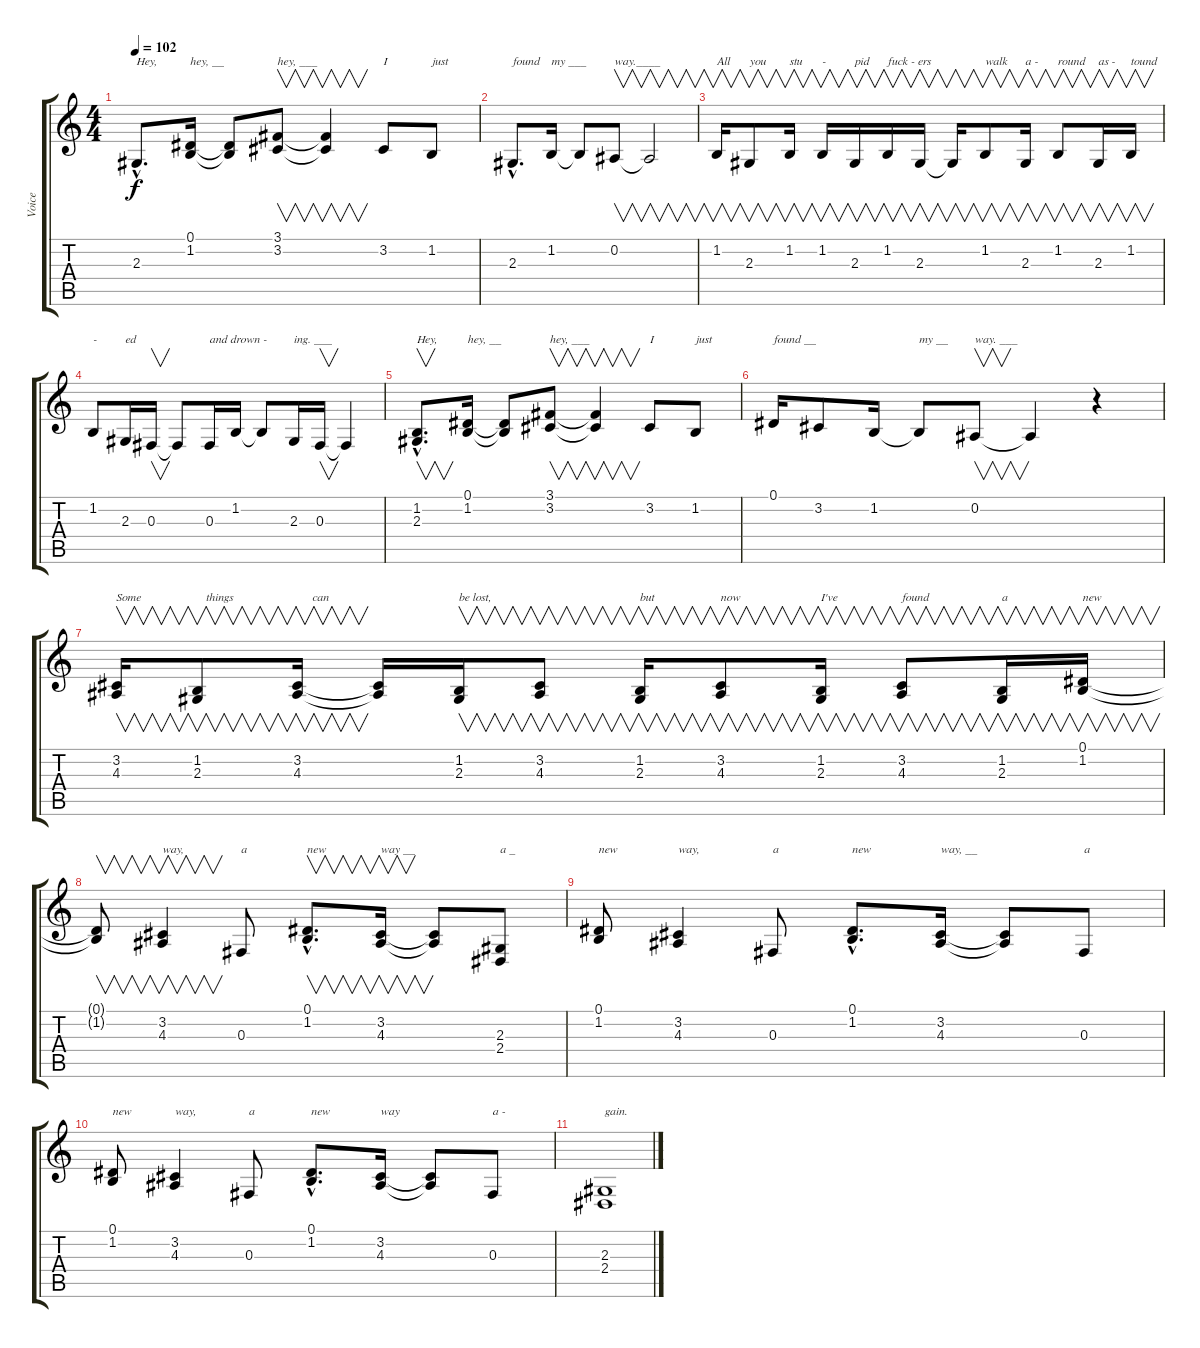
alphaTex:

\track ("Voice" "Voice") {instrument lead2sawtooth}
\staff {score tabs}
\tuning (Eb4 Bb3 Gb3 Db3 Ab2 Db2) {hide}
\ts (4 4)
\tempo 102
\clef g2
\ks c
2.3{hac}.8{d txt "Hey," dy f} (0.1 1.2).16{txt "hey, __"} (0.1{t} 1.2{t}).8 (3.1 3.2).8{v txt "hey, ___"} (3.1{t} 3.2{t}).4{v} 3.2.8{txt "I"} 1.2.8{txt "just"} |
2.3{hac}.8{d txt "found"} 1.2.16{txt "my ___"} 1.2{t}.8 0.2.8{v txt "way.____"} 0.2{t}.2{v} |
1.2.16{v txt "All"} 2.3.8{v txt "you"} 1.2.16{v txt "stu"} 1.2.16{v txt "-"} 2.3.16{v txt "pid"} 1.2.16{v txt "fuck - ers"} 2.3.16{v} 2.3{t}.16{v} 1.2.8{v txt "walk"} 2.3.16{v txt "a - "} 1.2.8{v txt "round"} 2.3.16{v txt "as -"} 1.2.16{v txt "tound"} |
1.2.8{txt "-"} 2.3.16{txt "ed"} 0.3.16{v} 0.3{t}.8 0.3.16{txt "and drown -"} 1.2.16 1.2{t}.8 2.3.16{txt "ing. ___"} 0.3.16{v} 0.3{t}.4 |
(1.2{hac} 2.3{hac}).8{v d txt "Hey,"} (0.1 1.2).16{txt "hey, __"} (0.1{t} 1.2{t}).8 (3.1 3.2).8{v txt "hey, ___"} (3.1{t} 3.2{t}).4{v} 3.2.8{txt "I"} 1.2.8{txt "just"} |
0.1.16{txt "found __"} 3.2.8 1.2.16 1.2{t}.8{txt "my __"} 0.2.8{v txt "way. ___"} 0.2{t}.4 r.4 |
(3.2 4.3).16{v txt "Some"} (1.2 2.3).8{v txt "   things"} (3.2 4.3).16{v txt "     can"} (3.2{t} 4.3{t}).16 (1.2 2.3).16{v txt "be lost,"} (3.2 4.3).8{v} (1.2 2.3).16{v txt "but"} (3.2 4.3).8{v txt "now"} (1.2 2.3).16{v txt "I've"} (3.2 4.3).8{v txt "found"} (1.2 2.3).16{v txt "a"} (0.1 1.2).16{v txt "new"} |
(0.1{t} 1.2{t}).8{v} (3.2 4.3).4{v txt "way,"} 0.3.8{txt "a"} (0.1{hac} 1.2{hac}).8{v d txt "new"} (3.2 4.3).16{v txt "way __"} (3.2{t} 4.3{t}).8 (2.3 2.4).8{txt "a _"} |
(0.1 1.2).8{txt "new"} (3.2 4.3).4{txt "way,"} 0.3.8{txt "a"} (0.1{hac} 1.2{hac}).8{d txt "new"} (3.2 4.3).16{txt "way, __"} (3.2{t} 4.3{t}).8 0.3.8{txt "a"} |
(0.1 1.2).8{txt "new"} (3.2 4.3).4{txt "way,"} 0.3.8{txt "a"} (0.1{hac} 1.2{hac}).8{d txt "new"} (3.2 4.3).16{txt "way"} (3.2{t} 4.3{t}).8 0.3.8{txt "a -"} |
(2.3 2.4).1{txt "gain."}
